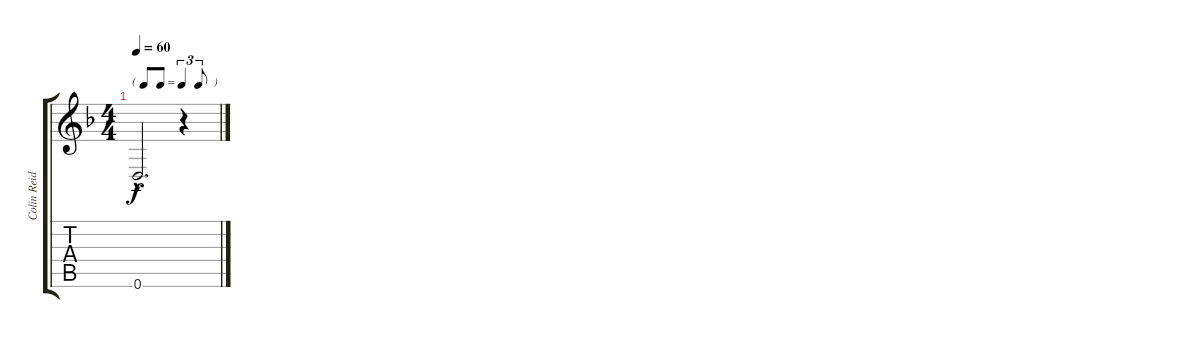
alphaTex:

\track ("Colin Reid" "Colin Reid") {instrument acousticguitarsteel}
\staff {score tabs}
\tuning (D4 A3 G3 D3 A2 D2) {hide}
\ts (4 4)
\tf triplet8th
\tempo 60
\clef g2
\ks f
0.6{hac}.2{d dy f} r.4
